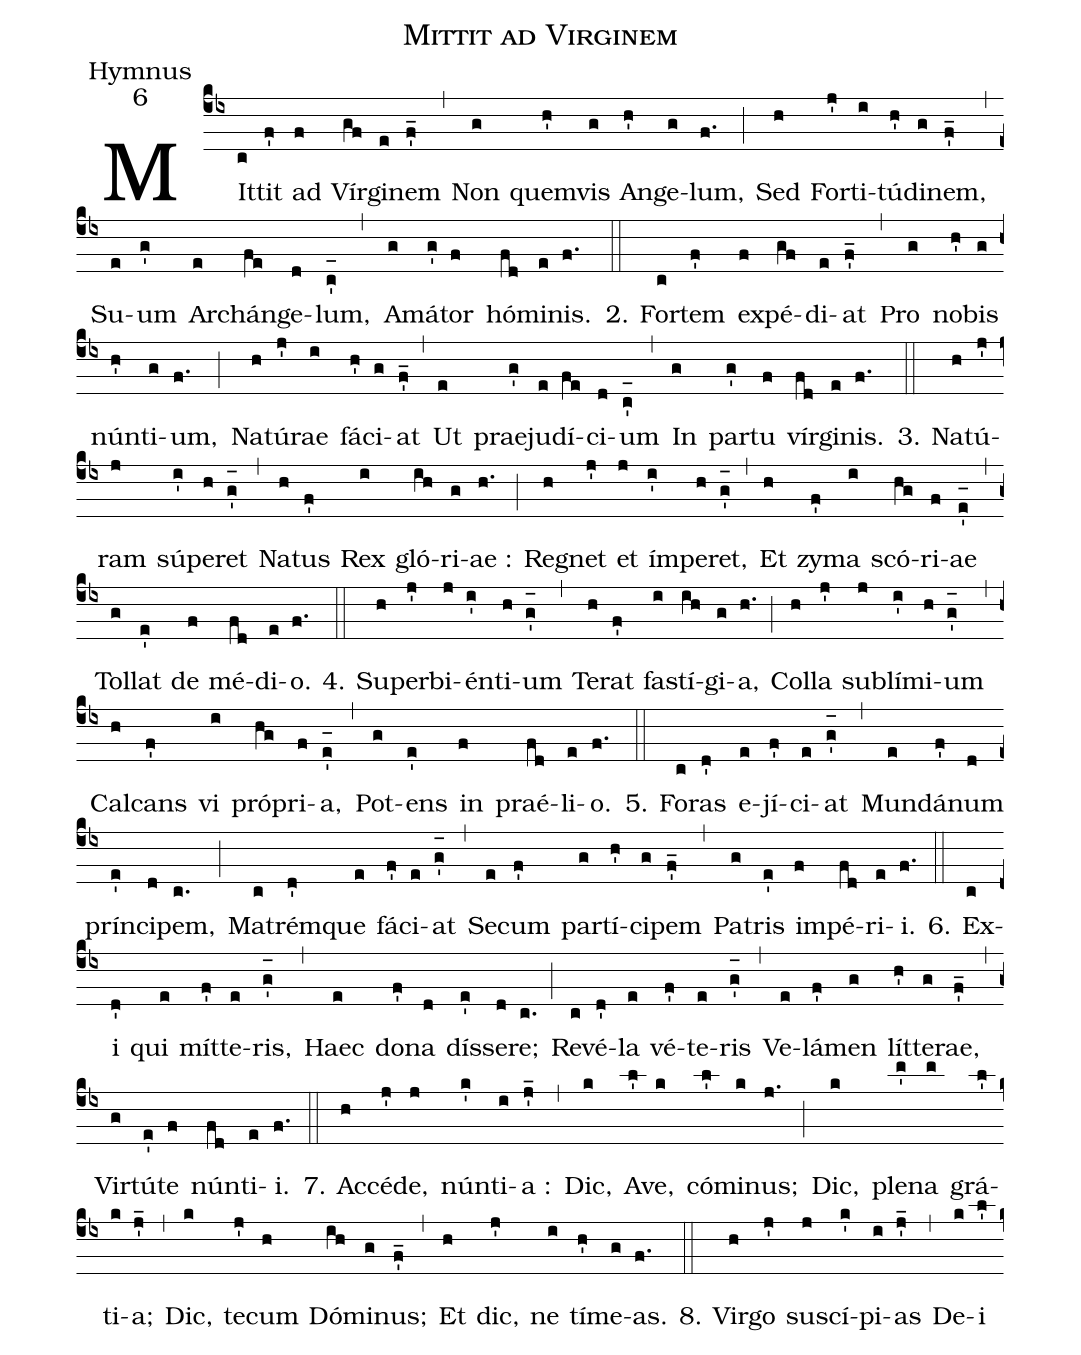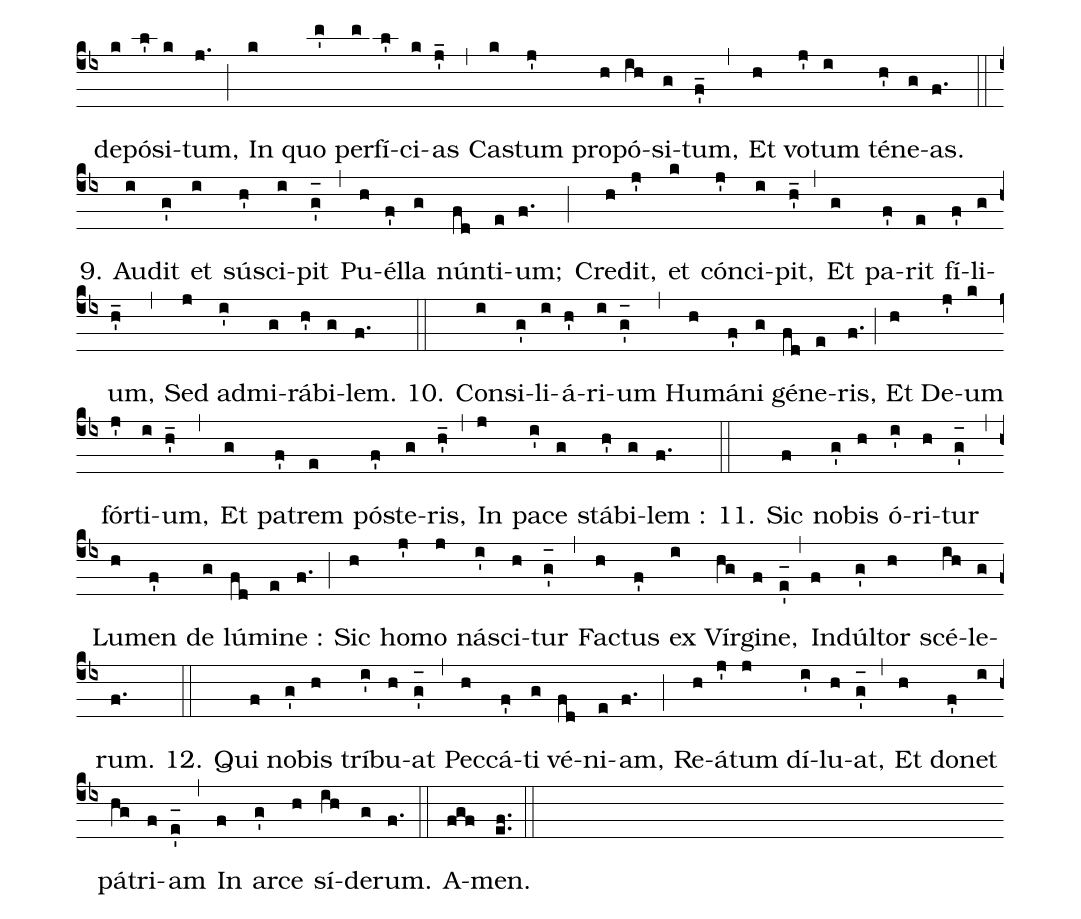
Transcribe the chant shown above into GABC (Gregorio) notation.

name:Mittit ad Virginem;
office-part:Hymnus;
mode:6;
%%
(cb4) MIt(c)tit(f') ad(f) Vír(gf)gi(e)nem(f'_) (,) Non(g) quem(h')vis(g) An(h')ge(g)lum,(f.) (;) Sed(h) For(j')ti(i)tú(h')di(g)nem,(f'_) (,) Su(e)um(g') Ar(e)chán(fe)ge(d)lum,(c'_[oh:h]) (,) A(g)má(g')tor(f) hó(fd)mi(e)nis.(f.) (::)
2. For(c)tem(f') ex(f)pé(gf)di(e)at(f'_) (,) Pro(g) no(h')bis(g) nún(h')ti(g)um,(f.) (;) Na(h)túr(j')ae(i) fá(h')ci(g)at(f'_) (,) Ut(e) prae(g')ju(e)dí(fe)ci(d)um(c'_[oh:h]) (,) In(g) par(g')tu(f) vír(fd)gi(e)nis.(f.) (::)
3. Na(h)tú(j')ram(j) sú(i')pe(h)ret(g'_[oh:h]) (,) Na(h)tus(f') Rex(i) gló(ih)ri(g)ae :(h.) (;) Re(h)gnet(j') et(j) ím(i')pe(h)ret,(g'_[oh:h]) (,) Et(h) zy(f')ma(i) scó(hg)ri(f)ae(e'_[oh:h]) (,) Tol(g)lat(e') de(f) mé(fd)di(e)o.(f.) (::)
4. Su(h)per(j')bi(j)én(i')ti(h)um(g'_[oh:h]) (,) Te(h)rat(f') fa(i)stí(ih)gi(g)a,(h.) (;) Col(h)la(j') sub(j)lí(i')mi(h)um(g'_[oh:h]) (,) Cal(h)cans(f') vi(i) pró(hg)pri(f)a,(e'_[oh:h]) (,) Pot(g)ens(e') in(f) praé(fd)li(e)o.(f.) (::)
5. Fo(c)ras(d') e(e)jí(f')ci(e)at(g'_[oh:h]) (,) Mun(e)dá(f')num(d) prín(e')ci(d)pem,(c.) (;) Ma(c)trém(d')que(e) fá(f')ci(e)at(g'_[oh:h]) (,) Se(e)cum(f') par(g)tí(h')ci(g)pem(f'_) (,) Pa(g)tris(e') im(f)pé(fd)ri(e)i.(f.) (::)
6. Ex(c)i(d') qui(e) mít(f')te(e)ris,(g'_[oh:h]) (,) Haec(e) do(f')na(d) dís(e')se(d)re;(c.) (;) Re(c)vé(d')la(e) vé(f')te(e)ris(g'_[oh:h]) (,) Ve(e)lá(f')men(g) lít(h')te(g)rae,(f'_) (,) Vir(g)tú(e')te(f) nún(fd)ti(e)i.(f.) (::)
7. Ac(h)cé(j')de,(j) nún(k')ti(i)a :(j'_) (,) Dic,(k) A(l')ve,(k) có(l')mi(k)nus;(j.) (;) Dic,(k) ple(m'[oll:1{1])na(m) grá(l'[oll:}])ti(k)a;(j'_) (,) Dic,(k) te(j')cum(h) Dó(ih)mi(g)nus;(f'_) (,) Et(h) dic,(j') ne(i) tí(h')me(g)as.(f.) (::)
8. Vir(h)go(j') sus(j)cí(k')pi(i)as(j'_) (,) De(k)i(l') de(k)pó(l')si(k)tum,(j.) (;) In(k) quo(m'[oll:1{1]) per(m)fí(l'[oll:}])ci(k)as(j'_) (,) Ca(k)stum(j') pro(h)pó(ih)si(g)tum,(f'_) (,) Et(h) vo(j')tum(i) té(h')ne(g)as.(f.) (::)
9. Au(i)dit(g') et(i) sús(h')ci(i)pit(g'_[oh:h]) (,) Pu(h)él(f')la(g) nún(fd)ti(e)um;(f.) (;) Cre(h)dit,(j') et(k) cón(j')ci(i)pit,(h'_)  (,) Et(g) pa(f')rit(e) fí(f')li(g)um,(h'_) (,) Sed(j) ad(i')mi(g)rá(h')bi(g)lem.(f.) (::)
10. Con(i)si(g')li(i)á(h')ri(i)um(g'_[oh:h]) (,) Hu(h)má(f')ni(g) gé(fd)ne(e)ris,(f.) (;) Et(h) De(j')um(k) fór(j')ti(i)um,(h'_) (,) Et(g) pa(f')trem(e) pó(f')ste(g)ris,(h'_) (,) In(j) pa(i')ce(g) stá(h')bi(g)lem :(f.) (::)
11. Sic(f) no(g')bis(h) ó(i')ri(h)tur(g'_[oh:h]) (,) Lu(h)men(f') de(g) lú(fd)mi(e)ne :(f.) (;) Sic(h) ho(j')mo(j) ná(i')sci(h)tur(g'_[oh:h]) (,) Fa(h)ctus(f') ex(i) Vír(hg)gi(f)ne,(e'_[oh:h]) (,) In(f)dúl(g')tor(h) scé(ih)le(g)rum.(f.) (::)
12. Qui(f) no(g')bis(h) trí(i')bu(h)at(g'_[oh:h]) (,) Pec(h)cá(f')ti(g) vé(fd)ni(e)am,(f.) (;) Re(h)á(j')tum(j) dí(i')lu(h)at,(g'_[oh:h]) (,) Et(h) do(f')net(i) pá(hg)tri(f)am(e'_[oh:h]) (,) In(f) ar(g')ce(h) sí(ih)de(g)rum.(f.) (::)
A(fgf)men.(ef..) (::)
